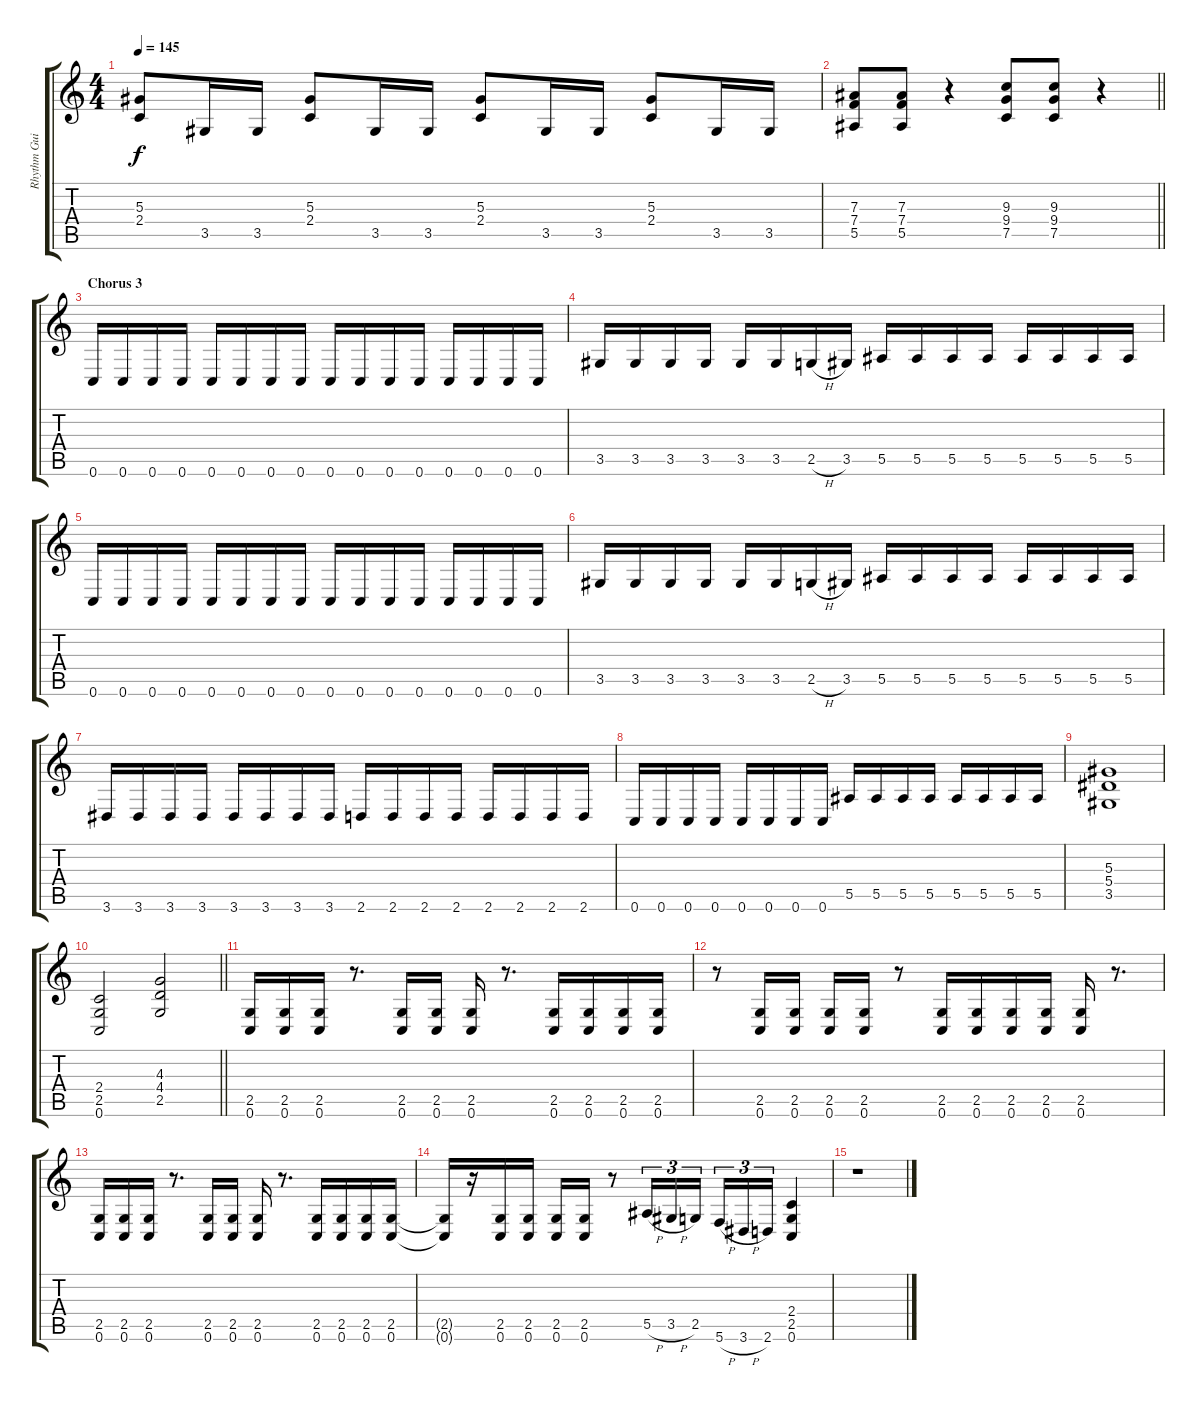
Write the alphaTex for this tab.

\track ("Rhythm Guitar 1" "Rhythm Gui") {instrument distortionguitar}
\staff {score tabs}
\tuning (C4 G3 Eb3 Bb2 F2 C2) {hide}
\ts (4 4)
\tempo 145
\clef g2
\ks c
(5.3 2.4).8{dy f} 3.5.16 3.5.16 (5.3 2.4).8 3.5.16 3.5.16 (5.3 2.4).8 3.5.16 3.5.16 (5.3 2.4).8 3.5.16 3.5.16 |
\barLineRight lightlight
(7.3 7.4 5.5).8 (7.3 7.4 5.5).8 r.4 (9.3 9.4 7.5).8 (9.3 9.4 7.5).8 r.4 |
\section ("" "Chorus 3")
0.6.16 0.6.16 0.6.16 0.6.16 0.6.16 0.6.16 0.6.16 0.6.16 0.6.16 0.6.16 0.6.16 0.6.16 0.6.16 0.6.16 0.6.16 0.6.16 |
3.5.16 3.5.16 3.5.16 3.5.16 3.5.16 3.5.16 2.5{h}.16 3.5.16 5.5.16 5.5.16 5.5.16 5.5.16 5.5.16 5.5.16 5.5.16 5.5.16 |
0.6.16 0.6.16 0.6.16 0.6.16 0.6.16 0.6.16 0.6.16 0.6.16 0.6.16 0.6.16 0.6.16 0.6.16 0.6.16 0.6.16 0.6.16 0.6.16 |
3.5.16 3.5.16 3.5.16 3.5.16 3.5.16 3.5.16 2.5{h}.16 3.5.16 5.5.16 5.5.16 5.5.16 5.5.16 5.5.16 5.5.16 5.5.16 5.5.16 |
3.6.16 3.6.16 3.6.16 3.6.16 3.6.16 3.6.16 3.6.16 3.6.16 2.6.16 2.6.16 2.6.16 2.6.16 2.6.16 2.6.16 2.6.16 2.6.16 |
0.6.16 0.6.16 0.6.16 0.6.16 0.6.16 0.6.16 0.6.16 0.6.16 5.5.16 5.5.16 5.5.16 5.5.16 5.5.16 5.5.16 5.5.16 5.5.16 |
(5.3 5.4 3.5).1 |
\barLineRight lightlight
(2.4 2.5 0.6).2 (4.3 4.4 2.5).2 |
(2.5 0.6).16 (2.5 0.6).16 (2.5 0.6).16 r.8{d} (2.5 0.6).16 (2.5 0.6).16 (2.5 0.6).16 r.8{d} (2.5 0.6).16 (2.5 0.6).16 (2.5 0.6).16 (2.5 0.6).16 |
r.8 (2.5 0.6).16 (2.5 0.6).16 (2.5 0.6).16 (2.5 0.6).16 r.8 (2.5 0.6).16 (2.5 0.6).16 (2.5 0.6).16 (2.5 0.6).16 (2.5 0.6).16 r.8{d} |
(2.5 0.6).16 (2.5 0.6).16 (2.5 0.6).16 r.8{d} (2.5 0.6).16 (2.5 0.6).16 (2.5 0.6).16 r.8{d} (2.5 0.6).16 (2.5 0.6).16 (2.5 0.6).16 (2.5 0.6).16 |
(2.5{t} 0.6{t}).16 r.16 (2.5 0.6).16 (2.5 0.6).16 (2.5 0.6).16 (2.5 0.6).16 r.8 5.5{h}.16{tu (3 2)} 3.5{h}.16{tu (3 2)} 2.5.16{tu (3 2) beam splitsecondary} 5.6{h}.16{tu (3 2)} 3.6{h}.16{tu (3 2)} 2.6.16{tu (3 2)} (2.4 2.5 0.6).4 |
r.1
